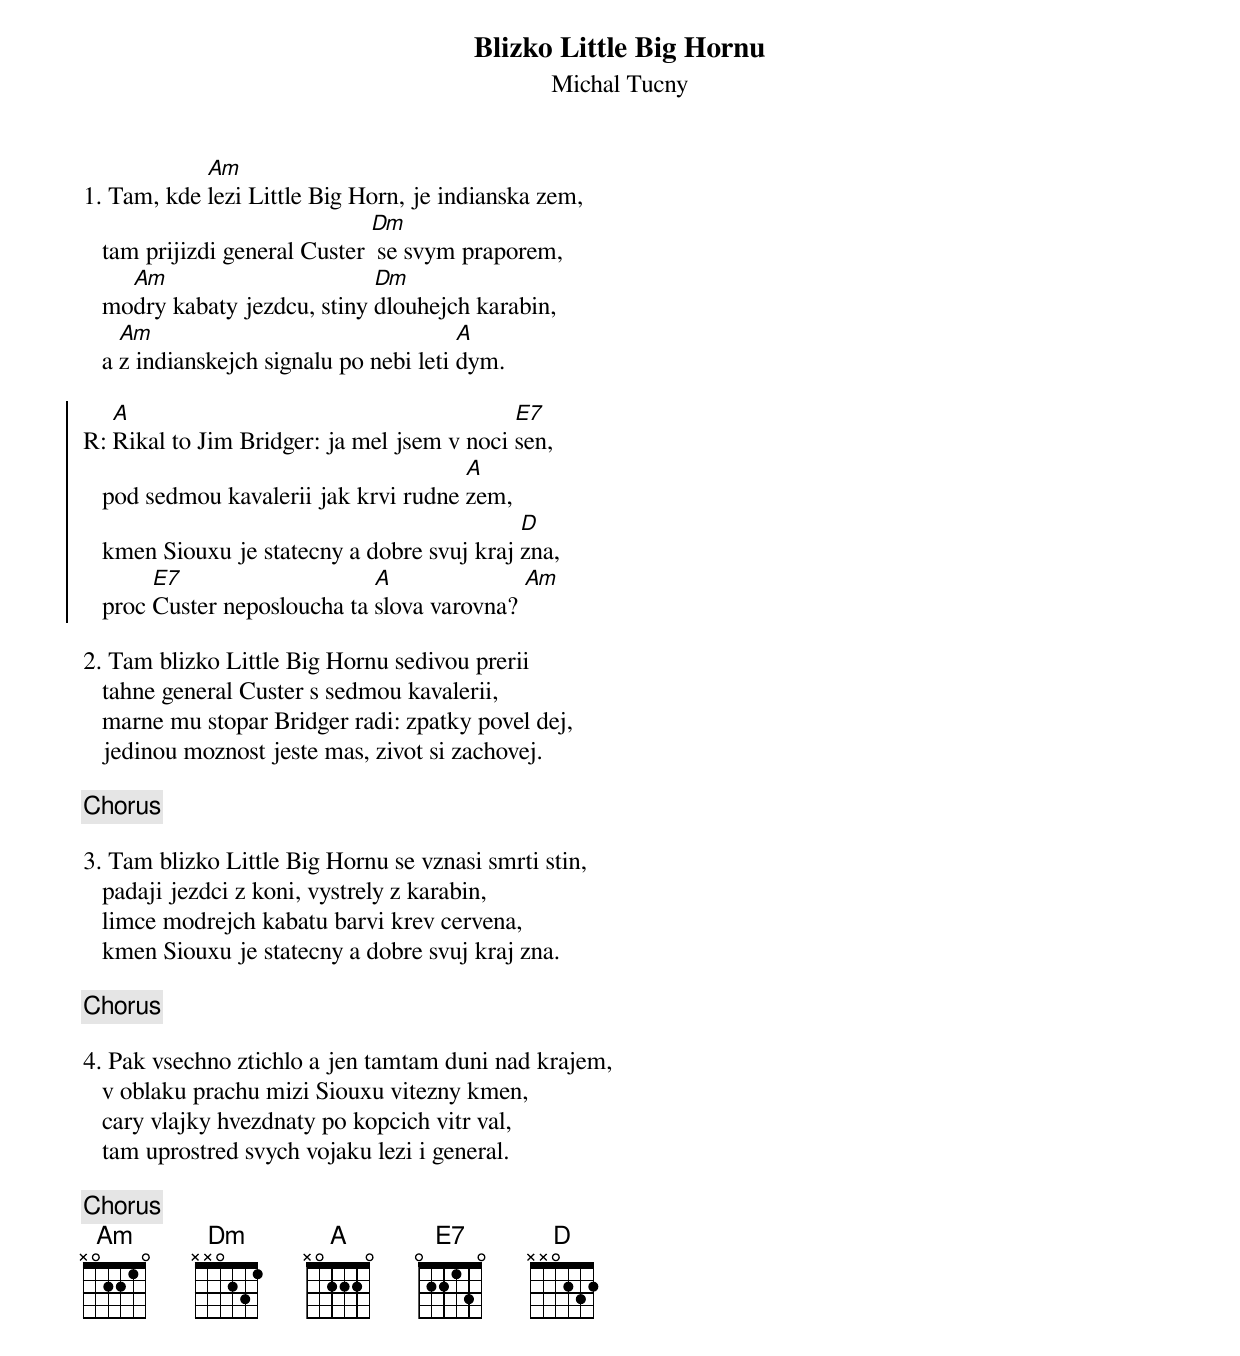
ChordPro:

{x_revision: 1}
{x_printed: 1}

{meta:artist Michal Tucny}
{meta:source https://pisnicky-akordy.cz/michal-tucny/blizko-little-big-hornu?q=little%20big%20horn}

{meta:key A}
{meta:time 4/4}

{title: Blizko Little Big Hornu}
{subtitle: Michal Tucny}

{start_of_verse}
1. Tam, kde [Am]lezi Little Big Horn, je indianska zem,
   tam prijizdi general Custer [Dm] se svym praporem,
   mo[Am]dry kabaty jezdcu, stiny [Dm]dlouhejch karabin,
   a [Am]z indianskejch signalu po nebi leti [A]dym.
{end_of_verse}

{soc}
R: [A]Rikal to Jim Bridger: ja mel jsem v noci [E7]sen,
   pod sedmou kavalerii jak krvi rudne [A]zem,
   kmen Siouxu je statecny a dobre svuj kraj [D]zna,
   proc [E7]Custer neposloucha ta [A]slova varovna? [Am]
{eoc}

{start_of_verse}
2. Tam blizko Little Big Hornu sedivou prerii
   tahne general Custer s sedmou kavalerii,
   marne mu stopar Bridger radi: zpatky povel dej,
   jedinou moznost jeste mas, zivot si zachovej.
{end_of_verse}

{chorus}

{start_of_verse}
3. Tam blizko Little Big Hornu se vznasi smrti stin,
   padaji jezdci z koni, vystrely z karabin,
   limce modrejch kabatu barvi krev cervena,
   kmen Siouxu je statecny a dobre svuj kraj zna.
{end_of_verse}

{chorus}

{start_of_verse}
4. Pak vsechno ztichlo a jen tamtam duni nad krajem,
   v oblaku prachu mizi Siouxu vitezny kmen,
   cary vlajky hvezdnaty po kopcich vitr val,
   tam uprostred svych vojaku lezi i general.
{end_of_verse}

{chorus}
